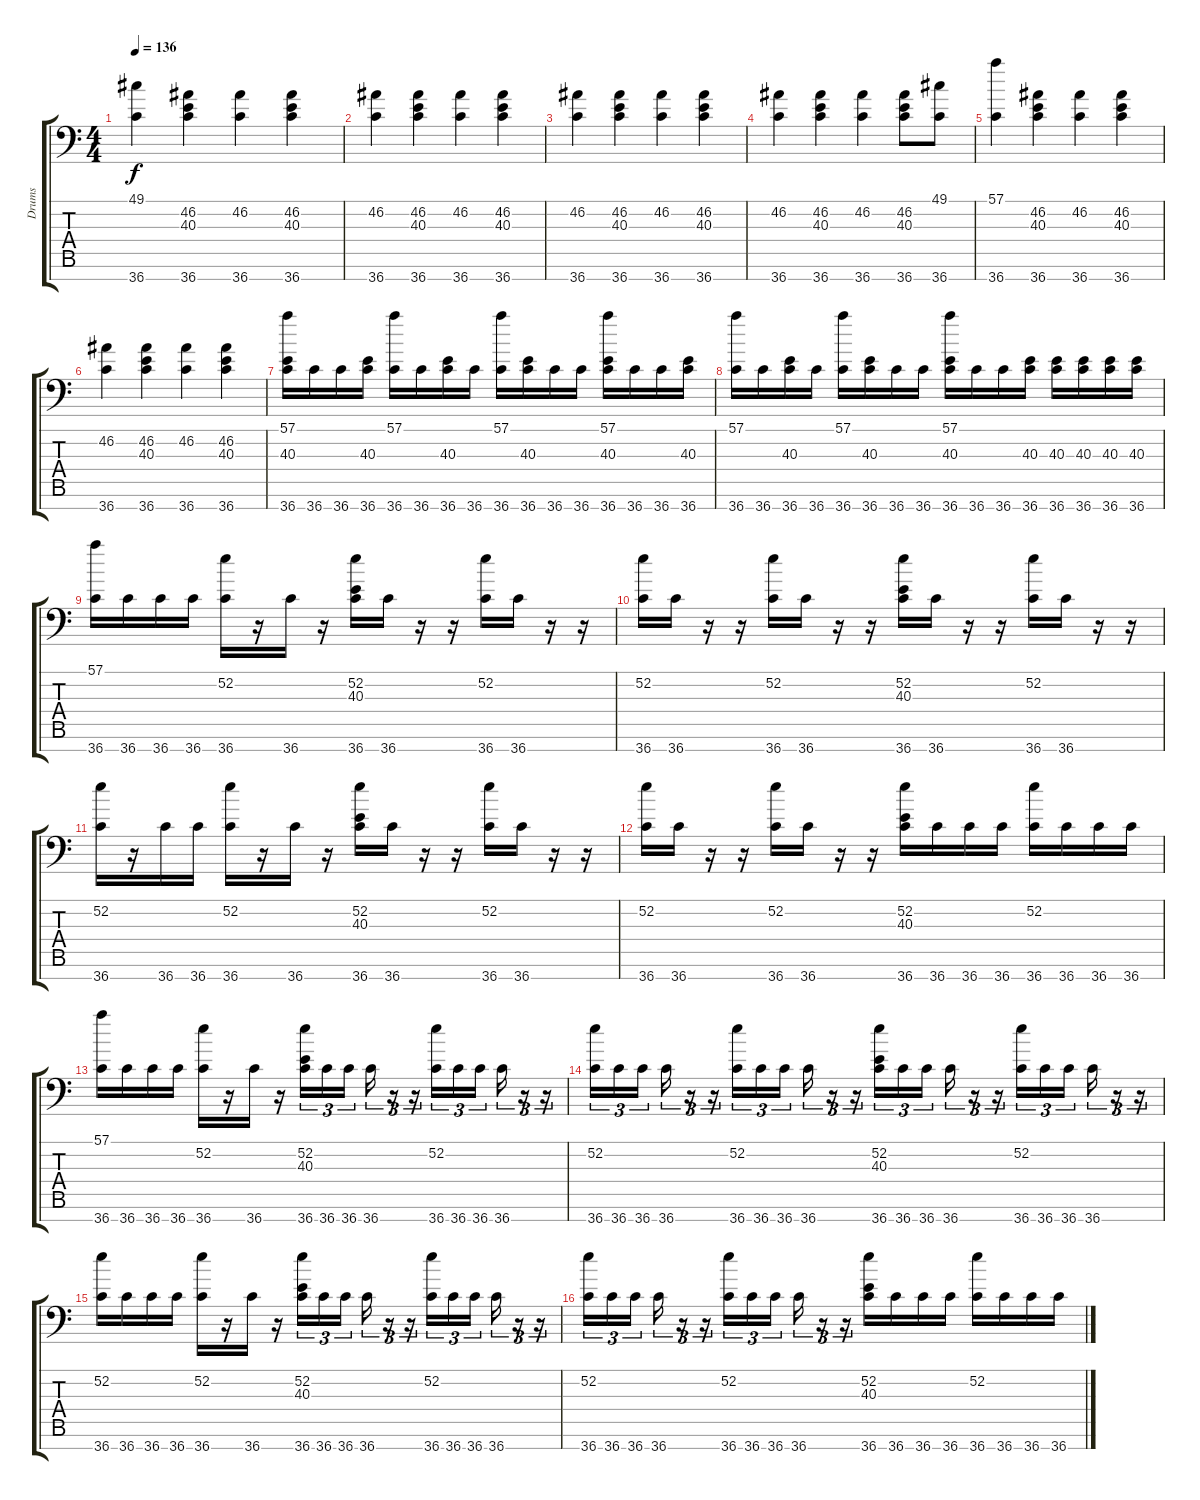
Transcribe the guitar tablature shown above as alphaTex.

\track ("Drums" "Drums") {instrument acousticgrandpiano}
\staff {score tabs}
\tuning (C-1 C-1 C-1 C-1 C-1 C-1 C-1) {hide}
\ts (4 4)
\tempo 136
\clef f4
\ks c
(49.1 36.7).4{dy f} (46.2 40.3 36.7).4 (46.2 36.7).4 (46.2 40.3 36.7).4 |
(46.2 36.7).4 (46.2 40.3 36.7).4 (46.2 36.7).4 (46.2 40.3 36.7).4 |
(46.2 36.7).4 (46.2 40.3 36.7).4 (46.2 36.7).4 (46.2 40.3 36.7).4 |
(46.2 36.7).4 (46.2 40.3 36.7).4 (46.2 36.7).4 (46.2 40.3 36.7).8 (49.1 36.7).8 |
(57.1 36.7).4 (46.2 40.3 36.7).4 (46.2 36.7).4 (46.2 40.3 36.7).4 |
(46.2 36.7).4 (46.2 40.3 36.7).4 (46.2 36.7).4 (46.2 40.3 36.7).4 |
(57.1 40.3 36.7).16 36.7.16 36.7.16 (40.3 36.7).16 (57.1 36.7).16 36.7.16 (40.3 36.7).16 36.7.16 (57.1 36.7).16 (40.3 36.7).16 36.7.16 36.7.16 (57.1 40.3 36.7).16 36.7.16 36.7.16 (40.3 36.7).16 |
(57.1 36.7).16 36.7.16 (40.3 36.7).16 36.7.16 (57.1 36.7).16 (40.3 36.7).16 36.7.16 36.7.16 (57.1 40.3 36.7).16 36.7.16 36.7.16 (40.3 36.7).16 (40.3 36.7).16 (40.3 36.7).16 (40.3 36.7).16 (40.3 36.7).16 |
(57.1 36.7).16 36.7.16 36.7.16 36.7.16 (52.2 36.7).16 r.16 36.7.16 r.16 (52.2 40.3 36.7).16 36.7.16 r.16 r.16 (52.2 36.7).16 36.7.16 r.16 r.16 |
(52.2 36.7).16 36.7.16 r.16 r.16 (52.2 36.7).16 36.7.16 r.16 r.16 (52.2 40.3 36.7).16 36.7.16 r.16 r.16 (52.2 36.7).16 36.7.16 r.16 r.16 |
(52.2 36.7).16 r.16 36.7.16 36.7.16 (52.2 36.7).16 r.16 36.7.16 r.16 (52.2 40.3 36.7).16 36.7.16 r.16 r.16 (52.2 36.7).16 36.7.16 r.16 r.16 |
(52.2 36.7).16 36.7.16 r.16 r.16 (52.2 36.7).16 36.7.16 r.16 r.16 (52.2 40.3 36.7).16 36.7.16 36.7.16 36.7.16 (52.2 36.7).16 36.7.16 36.7.16 36.7.16 |
(57.1 36.7).16 36.7.16 36.7.16 36.7.16 (52.2 36.7).16 r.16 36.7.16 r.16 (52.2 40.3 36.7).16{tu (3 2)} 36.7.16{tu (3 2)} 36.7.16{tu (3 2)} 36.7.16{tu (3 2)} r.16{tu (3 2)} r.16{tu (3 2)} (52.2 36.7).16{tu (3 2)} 36.7.16{tu (3 2)} 36.7.16{tu (3 2)} 36.7.16{tu (3 2)} r.16{tu (3 2)} r.16{tu (3 2)} |
(52.2 36.7).16{tu (3 2)} 36.7.16{tu (3 2)} 36.7.16{tu (3 2)} 36.7.16{tu (3 2)} r.16{tu (3 2)} r.16{tu (3 2)} (52.2 36.7).16{tu (3 2)} 36.7.16{tu (3 2)} 36.7.16{tu (3 2)} 36.7.16{tu (3 2)} r.16{tu (3 2)} r.16{tu (3 2)} (52.2 40.3 36.7).16{tu (3 2)} 36.7.16{tu (3 2)} 36.7.16{tu (3 2)} 36.7.16{tu (3 2)} r.16{tu (3 2)} r.16{tu (3 2)} (52.2 36.7).16{tu (3 2)} 36.7.16{tu (3 2)} 36.7.16{tu (3 2)} 36.7.16{tu (3 2)} r.16{tu (3 2)} r.16{tu (3 2)} |
(52.2 36.7).16 36.7.16 36.7.16 36.7.16 (52.2 36.7).16 r.16 36.7.16 r.16 (52.2 40.3 36.7).16{tu (3 2)} 36.7.16{tu (3 2)} 36.7.16{tu (3 2)} 36.7.16{tu (3 2)} r.16{tu (3 2)} r.16{tu (3 2)} (52.2 36.7).16{tu (3 2)} 36.7.16{tu (3 2)} 36.7.16{tu (3 2)} 36.7.16{tu (3 2)} r.16{tu (3 2)} r.16{tu (3 2)} |
(52.2 36.7).16{tu (3 2)} 36.7.16{tu (3 2)} 36.7.16{tu (3 2)} 36.7.16{tu (3 2)} r.16{tu (3 2)} r.16{tu (3 2)} (52.2 36.7).16{tu (3 2)} 36.7.16{tu (3 2)} 36.7.16{tu (3 2)} 36.7.16{tu (3 2)} r.16{tu (3 2)} r.16{tu (3 2)} (52.2 40.3 36.7).16 36.7.16 36.7.16 36.7.16 (52.2 36.7).16 36.7.16 36.7.16 36.7.16
